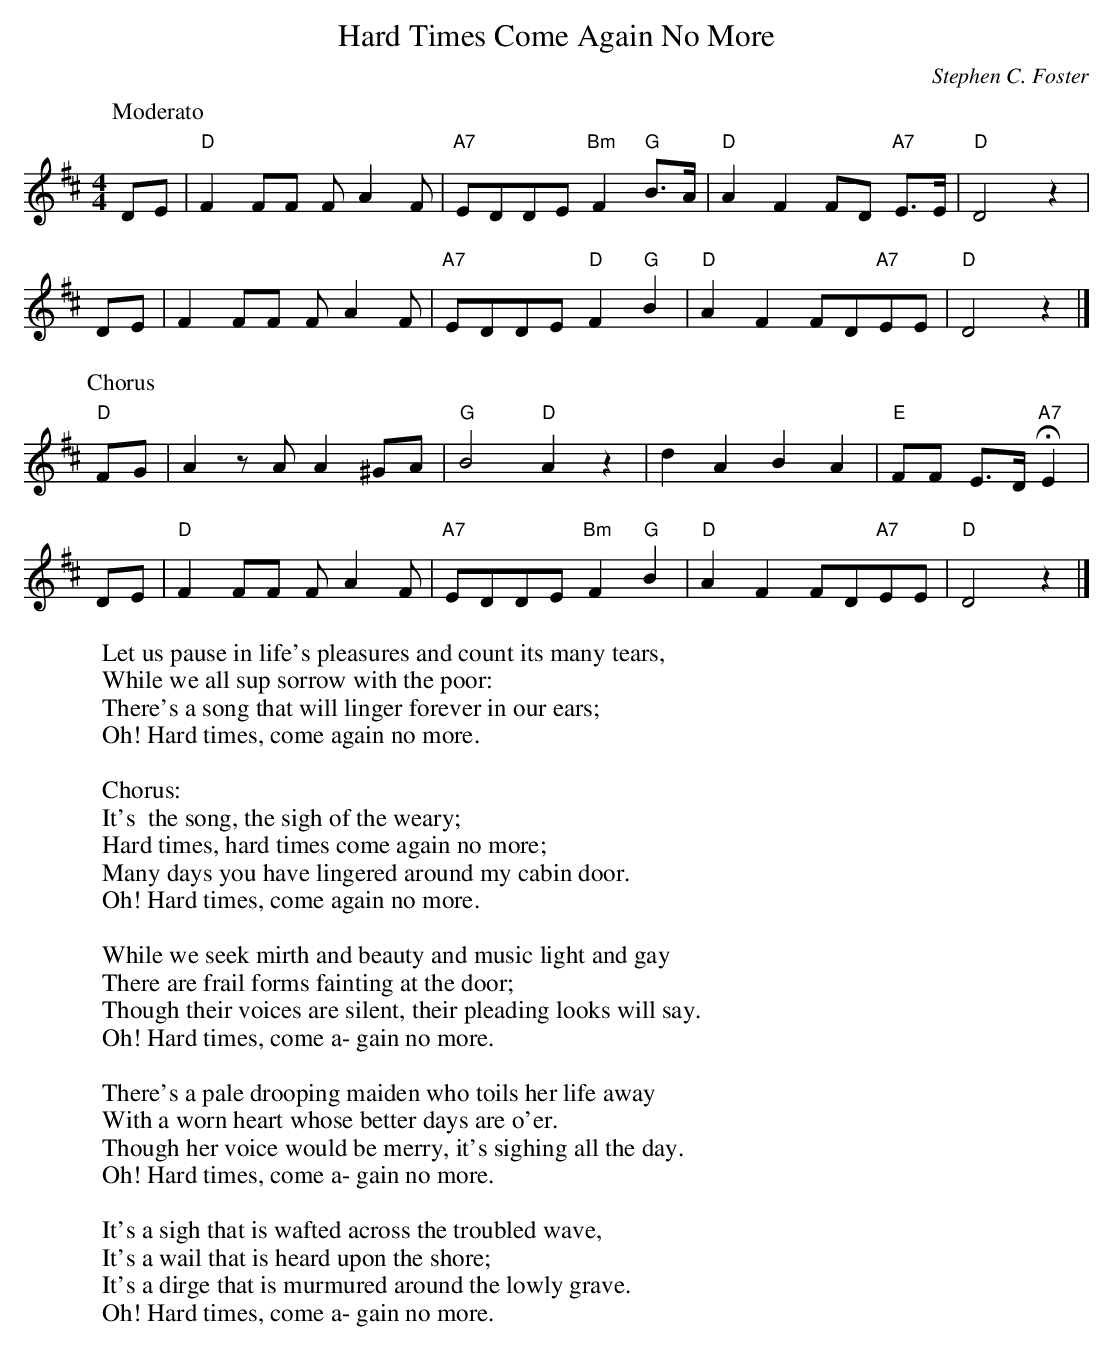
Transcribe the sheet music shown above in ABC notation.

X:1
T:Hard Times Come Again No More
C:Stephen C. Foster
L:1/8
M:4/4
K:D
P:Moderato
DE|"D"F2 FF F A2 F|"A7"EDDE "Bm"F2 "G"B>A|"D"A2 F2 FD "A7"E>E|"D"D4 z2|
DE|F2 FF F A2 F|"A7"EDDE "D"F2 "G"B2|"D"A2 F2 FD"A7"EE|"D"D4 z2|]
P:Chorus
"D"FG|A2 zA A2 ^GA|"G"B4 "D"A2 z2|d2 A2 B2 A2|"E"FF E>D !fermata!"A7"E2|
DE|"D"F2 FF F A2 F|"A7"EDDE "Bm"F2 "G"B2|"D"A2 F2 FD"A7"EE|"D"D4 z2|]
W:Let us pause in life's pleasures and count its many tears,
W:While we all sup sorrow with the poor:
W:There's a song that will linger forever in our ears;
W:Oh! Hard times, come again no more.
W:
W:  Chorus:
W:  It's  the song, the sigh of the weary;
W:  Hard times, hard times come again no more;
W:  Many days you have lingered around my cabin door.
W:  Oh! Hard times, come again no more.
W:
W:While we seek mirth and beauty and music light and gay
W:There are frail forms fainting at the door;
W:Though their voices are silent, their pleading looks will say.
W:Oh! Hard times, come a- gain no more.
W:
W:There's a pale drooping maiden who toils her life away
W:With a worn heart whose better days are o'er.
W:Though her voice would be merry, it's sighing all the day.
W:Oh! Hard times, come a- gain no more.
W:
W:It's a sigh that is wafted across the troubled wave,
W:It's a wail that is heard upon the shore;
W:It's a dirge that is murmured around the lowly grave.
W:Oh! Hard times, come a- gain no more.
